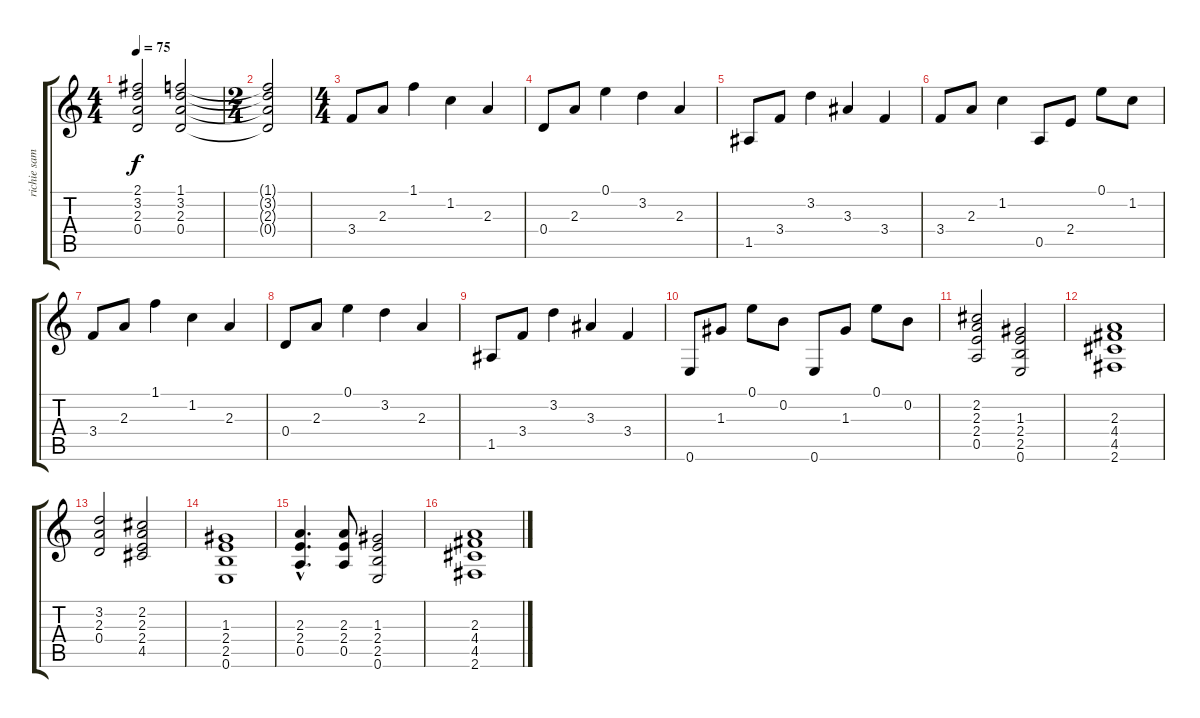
\track ("richie sambora" "richie sam") {instrument distortionguitar}
\staff {score tabs}
\tuning (E4 B3 G3 D3 A2 E2) {hide}
\ts (4 4)
\tempo 75
\clef g2
\ks c
(2.1 3.2 2.3 0.4).2{dy f} (1.1 3.2 2.3 0.4).2 |
\ts (2 4)
(1.1{t} 3.2{t} 2.3{t} 0.4{t}).2 |
\ts (4 4)
3.4.8{instrument electricguitarclean} 2.3.8 1.1.4 1.2.4 2.3.4 |
0.4.8 2.3.8 0.1.4 3.2.4 2.3.4 |
1.5.8 3.4.8 3.2.4 3.3.4 3.4.4 |
3.4.8 2.3.8 1.2.4 0.5.8 2.4.8 0.1.8 1.2.8 |
3.4.8 2.3.8 1.1.4 1.2.4 2.3.4 |
0.4.8 2.3.8 0.1.4 3.2.4 2.3.4 |
1.5.8 3.4.8 3.2.4 3.3.4 3.4.4 |
0.6.8 1.3.8 0.1.8 0.2.8 0.6.8 1.3.8 0.1.8 0.2.8 |
(2.2 2.3 2.4 0.5).2{instrument distortionguitar} (1.3 2.4 2.5 0.6).2 |
(2.3 4.4 4.5 2.6).1 |
(3.2 2.3 0.4).2 (2.2 2.3 2.4 4.5).2 |
(1.3 2.4 2.5 0.6).1 |
(2.3{hac} 2.4{hac} 0.5{hac}).4{d} (2.3 2.4 0.5).8 (1.3 2.4 2.5 0.6).2 |
(2.3 4.4 4.5 2.6).1
